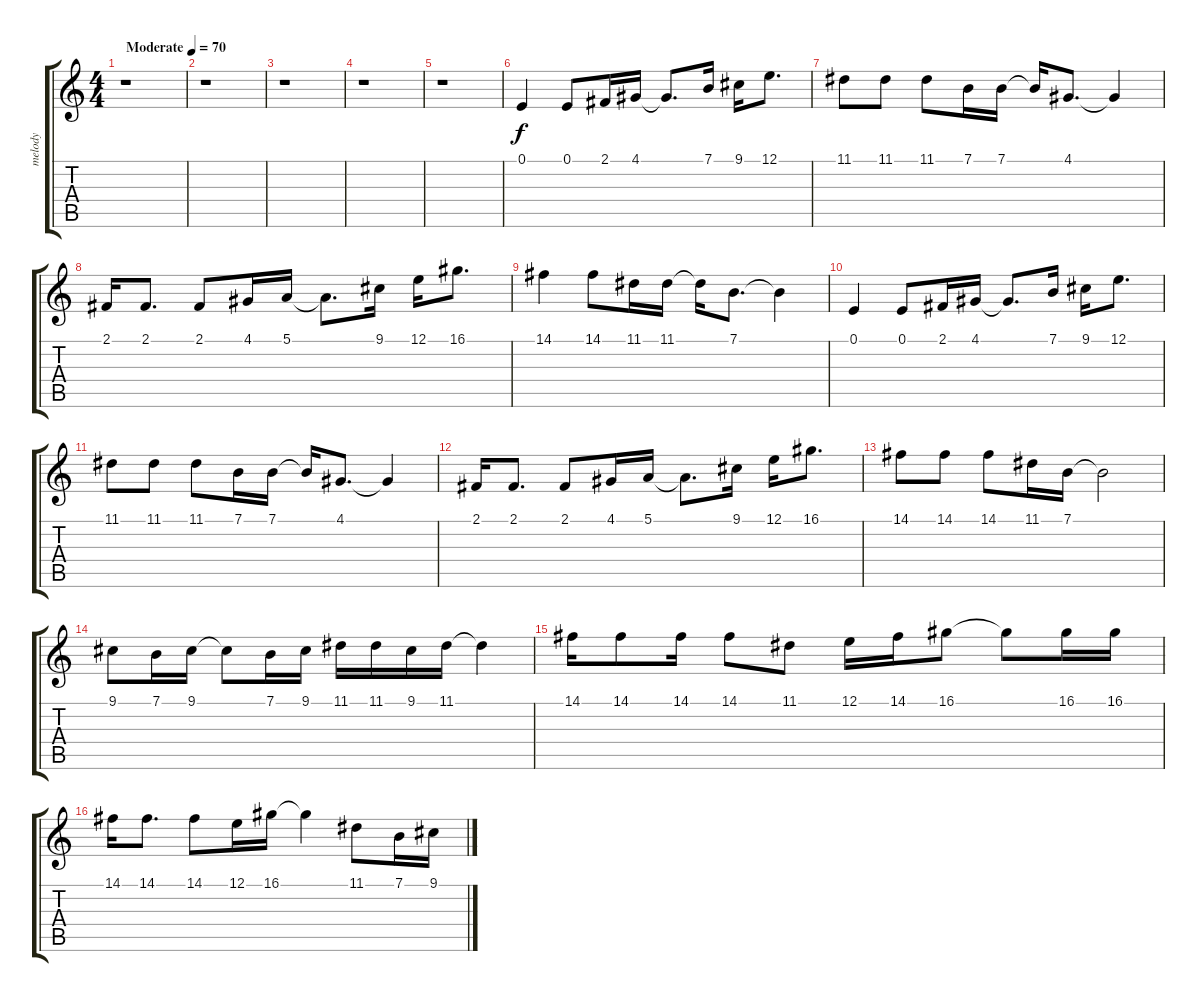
\track ("melody" "melody") {instrument flute}
\staff {score tabs}
\tuning (E4 B3 G3 D3 A2 E2) {hide}
\ts (4 4)
\tempo (70 "Moderate")
\clef g2
\ks c
r.1{dy f instrument flute} |
r.1 |
r.1 |
r.1 |
r.1 |
0.1.4 0.1.8 2.1.16 4.1.16 4.1{t}.8{d} 7.1.16 9.1.16 12.1.8{d} |
11.1.8 11.1.8 11.1.8 7.1.16 7.1.16 7.1{t}.16 4.1.8{d} 4.1{t}.4 |
2.1.16 2.1.8{d} 2.1.8 4.1.16 5.1.16 5.1{t}.8{d} 9.1.16 12.1.16 16.1.8{d} |
14.1.4 14.1.8 11.1.16 11.1.16 11.1{t}.16 7.1.8{d} 7.1{t}.4 |
0.1.4 0.1.8 2.1.16 4.1.16 4.1{t}.8{d} 7.1.16 9.1.16 12.1.8{d} |
11.1.8 11.1.8 11.1.8 7.1.16 7.1.16 7.1{t}.16 4.1.8{d} 4.1{t}.4 |
2.1.16 2.1.8{d} 2.1.8 4.1.16 5.1.16 5.1{t}.8{d} 9.1.16 12.1.16 16.1.8{d} |
14.1.8 14.1.8 14.1.8 11.1.16 7.1.16 7.1{t}.2 |
9.1.8 7.1.16 9.1.16 9.1{t}.8 7.1.16 9.1.16 11.1.16 11.1.16 9.1.16 11.1.16 11.1{t}.4 |
14.1.16 14.1.8 14.1.16 14.1.8 11.1.8 12.1.16 14.1.16 16.1.8 16.1{t}.8 16.1.16 16.1.16 |
14.1.16 14.1.8{d} 14.1.8 12.1.16 16.1.16 16.1{t}.4 11.1.8 7.1.16 9.1.16
